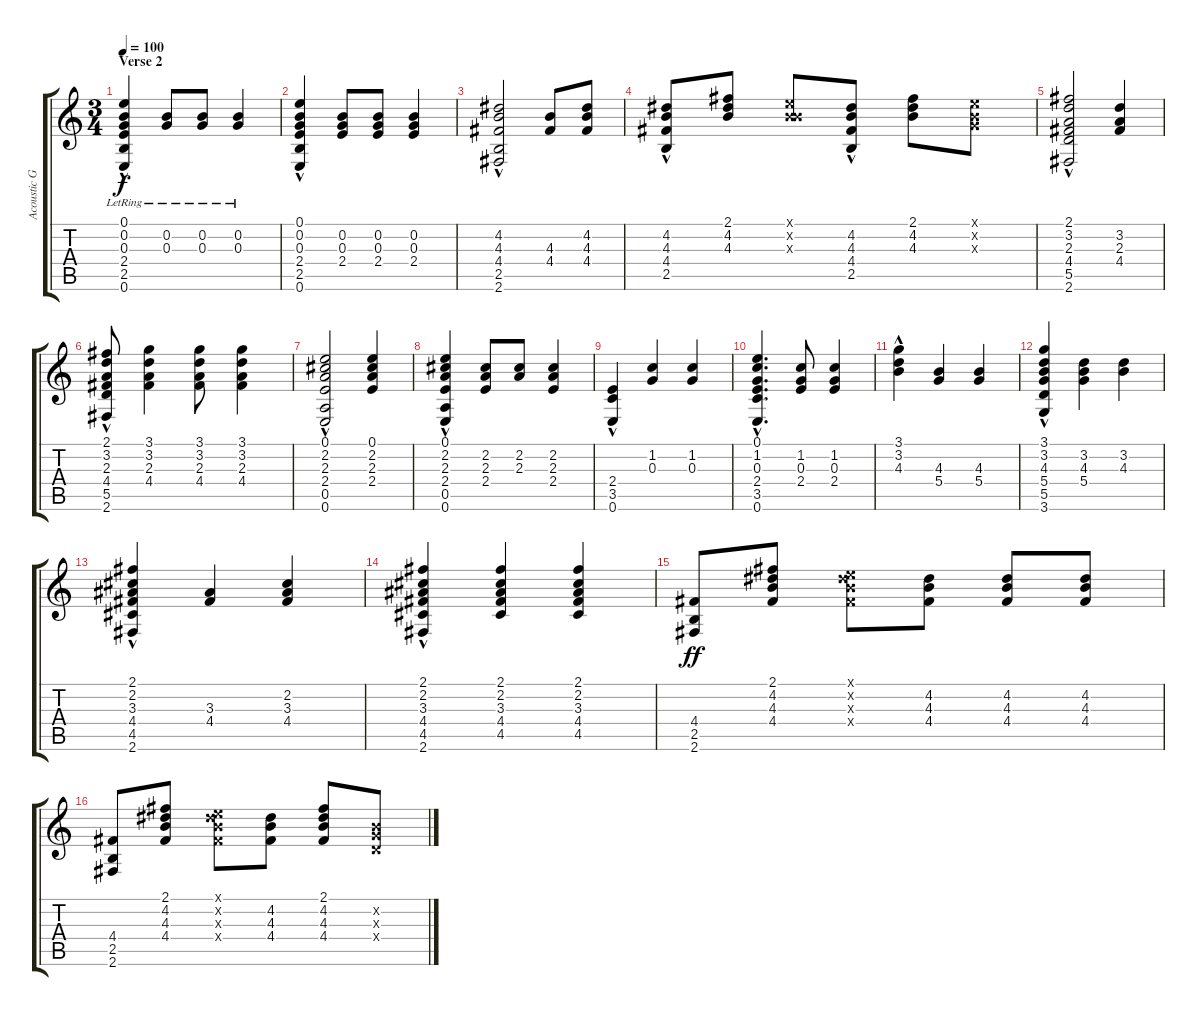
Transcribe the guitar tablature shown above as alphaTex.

\track ("Acoustic Guitar (Ian Anderson)" "Acoustic G") {instrument acousticguitarnylon}
\staff {score tabs}
\tuning (E4 B3 G3 D3 A2 E2) {hide}
\ts (3 4)
\section ("" "Verse 2")
\tempo 100
\clef g2
\ks c
(0.1{hac} 0.2{lr} 0.3{lr} 2.4{hac lr} 2.5{hac lr} 0.6{hac lr}).4{dy f} (0.2{lr} 0.3{lr}).8 (0.2{lr} 0.3{lr}).8 (0.2{lr} 0.3{lr}).4 |
(0.1{hac} 0.2 0.3 2.4 2.5{hac} 0.6{hac}).4 (0.2 0.3 2.4).8 (0.2 0.3 2.4).8 (0.2 0.3 2.4).4 |
(4.2{hac} 4.3 4.4 2.5{hac} 2.6{hac}).2 (4.3 4.4).8 (4.2 4.3 4.4).8 |
(4.2 4.3 4.4{hac} 2.5{hac}).8 (2.1 4.2 4.3).8 (0.1{x} 0.2{x} 4.3{x}).8 (4.2 4.3 4.4{hac} 2.5{hac}).8 (2.1 4.2 4.3).8 (0.1{x} 0.2{x} 0.3{x}).8 |
(2.1{hac} 3.2 2.3 4.4 5.5{hac} 2.6{hac}).2 (3.2 2.3 4.4).4 |
(2.1 3.2 2.3 4.4 5.5{hac} 2.6{hac}).8 (3.1 3.2 2.3 4.4).4 (3.1 3.2 2.3 4.4).8 (3.1 3.2 2.3 4.4).4 |
(0.1 2.2 2.3 2.4 0.5{hac} 0.6{hac}).2 (0.1 2.2 2.3 2.4).4 |
(0.1{hac} 2.2 2.3 2.4 0.5{hac} 0.6{hac}).4 (2.2 2.3 2.4).8 (2.2 2.3).8 (2.2 2.3 2.4).4 |
(2.4{hac} 3.5{hac} 0.6{hac}).4 (1.2 0.3).4 (1.2 0.3).4 |
(0.1{hac} 1.2{hac} 0.3{hac} 2.4{hac} 3.5{hac} 0.6{hac}).4{d} (1.2 0.3 2.4).8 (1.2 0.3 2.4).4 |
(3.1{hac} 3.2{hac} 4.3).4 (4.3 5.4).4 (4.3 5.4).4 |
(3.1 3.2 4.3 5.4 5.5{hac} 3.6{hac}).4 (3.2 4.3 5.4).4 (3.2 4.3).4 |
(2.1{hac} 2.2 3.3 4.4 4.5 2.6{hac}).4 (3.3 4.4).4 (2.2 3.3 4.4).4 |
(2.1{hac} 2.2 3.3 4.4 4.5 2.6{hac}).4 (2.1 2.2 3.3 4.4 4.5).4 (2.1 2.2 3.3 4.4 4.5).4 |
(4.4 2.5 2.6).8{dy ff} (2.1 4.2 4.3 4.4).8 (0.1{x} 4.2{x} 4.3{x} 4.4{x}).8 (4.2 4.3 4.4).8 (4.2 4.3 4.4).8 (4.2 4.3 4.4).8 |
(4.4 2.5 2.6).8 (2.1 4.2 4.3 4.4).8 (0.1{x} 4.2{x} 4.3{x} 4.4{x}).8 (4.2 4.3 4.4).8 (2.1 4.2 4.3 4.4).8 (0.2{x} 0.3{x} 0.4{x}).8
